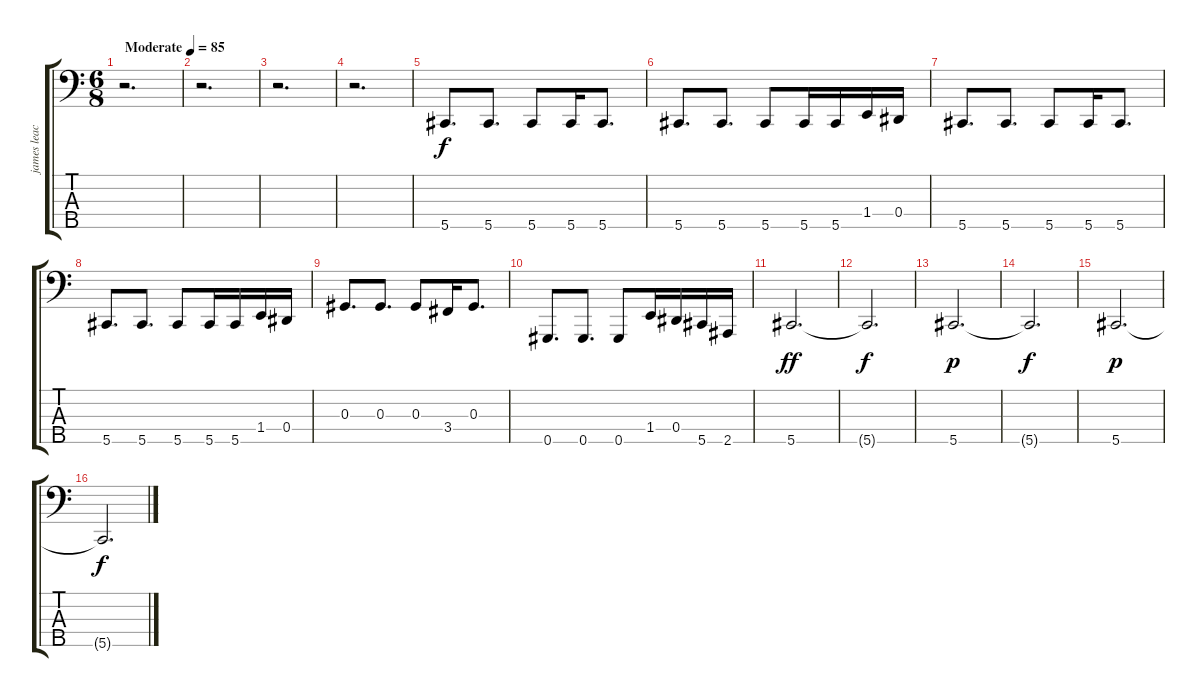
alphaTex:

\track ("james leach" "james leac") {instrument electricbasspick}
\staff {score tabs}
\tuning (Gb2 Db2 Ab1 Eb1 Ab0) {hide}
\ts (6 8)
\tempo (85 "Moderate")
\clef f4
\ks c
r.2{d dy f instrument electricbasspick} |
r.2{d} |
r.2{d} |
r.2{d} |
5.5.8{d} 5.5.8{d} 5.5.8 5.5.16 5.5.8{d} |
5.5.8{d} 5.5.8{d} 5.5.8 5.5.16 5.5.16 1.4.16 0.4.16 |
5.5.8{d} 5.5.8{d} 5.5.8 5.5.16 5.5.8{d} |
5.5.8{d} 5.5.8{d} 5.5.8 5.5.16 5.5.16 1.4.16 0.4.16 |
0.3.8{d} 0.3.8{d} 0.3.8 3.4.16 0.3.8{d} |
0.5.8{d} 0.5.8{d} 0.5.8 1.4.16 0.4.16 5.5.16 2.5.16 |
5.5.2{d dy ff} |
5.5{t}.2{d dy f} |
5.5.2{d dy p} |
5.5{t}.2{d dy f} |
5.5.2{d dy p} |
5.5{t}.2{d dy f}
